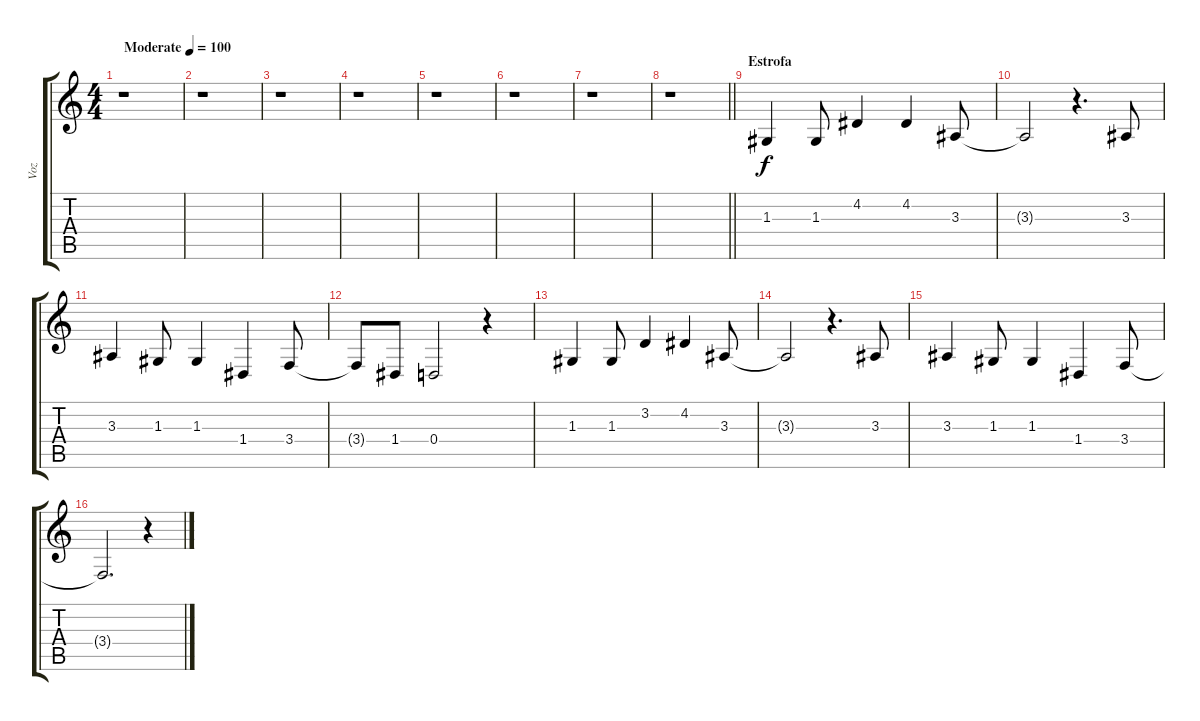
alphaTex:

\track ("Voz" "Voz") {instrument oboe}
\staff {score tabs}
\tuning (E4 B3 G3 D3 A2 E2) {hide}
\ts (4 4)
\tempo (100 "Moderate")
\clef g2
\ks c
r.1{dy f instrument oboe} |
r.1 |
r.1 |
r.1 |
r.1 |
r.1 |
r.1 |
\barLineRight lightlight
r.1 |
\section ("" "Estrofa")
1.3.4 1.3.8 4.2.4 4.2.4 3.3.8 |
3.3{t}.2 r.4{d} 3.3.8 |
3.3.4 1.3.8 1.3.4 1.4.4 3.4.8 |
3.4{t}.8 1.4.8 0.4.2 r.4 |
1.3.4 1.3.8 3.2.4 4.2.4 3.3.8 |
3.3{t}.2 r.4{d} 3.3.8 |
3.3.4 1.3.8 1.3.4 1.4.4 3.4.8 |
3.4{t}.2{d} r.4
